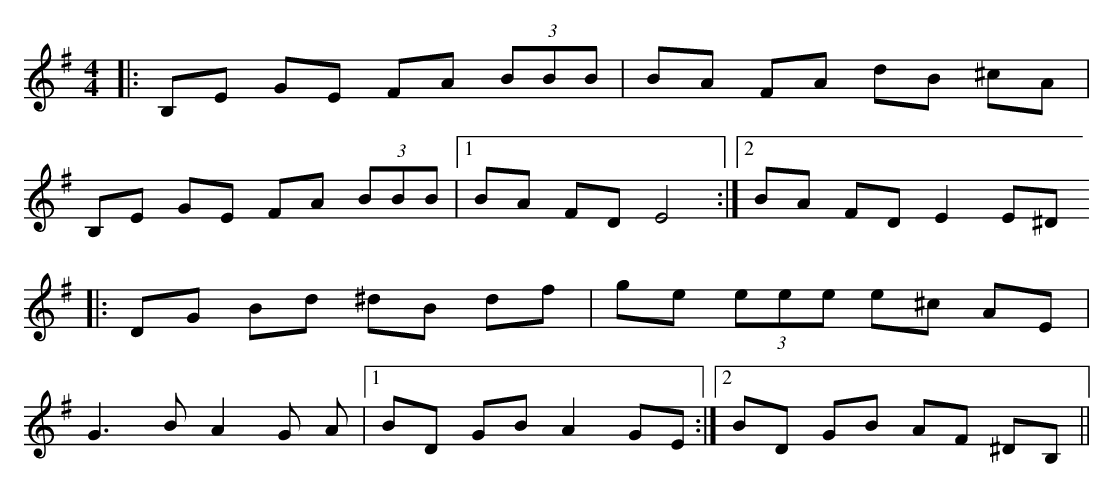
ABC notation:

X:1
M:4/4
K:Emin
|: B,E GE FA (3BBB|BA FA dB ^cA|
B,E GE FA (3BBB|1 BA FD E4:|2 BA FD E2 E^D
|: DG Bd ^dB df|ge (3eee e^c AE|
 G3 B A2 G A|1 BD GB A2 GE:|2 BD GB AF ^DB,||
